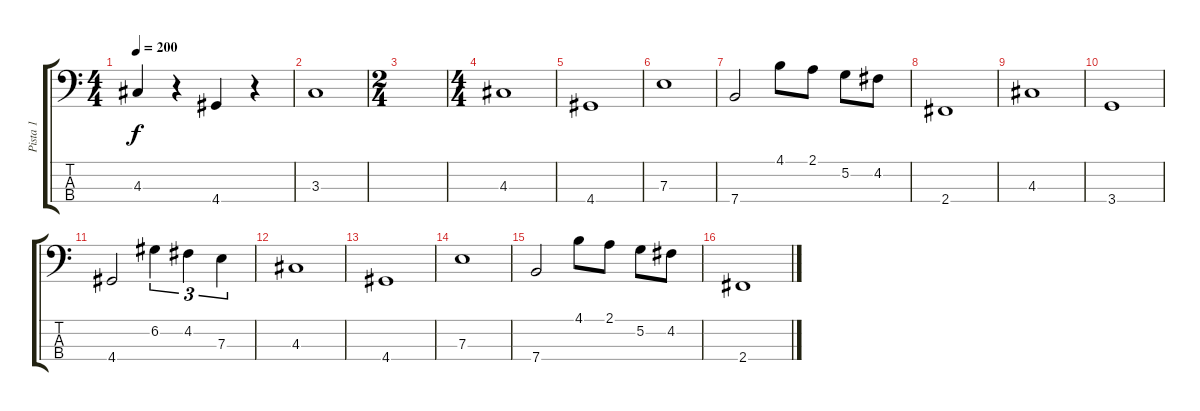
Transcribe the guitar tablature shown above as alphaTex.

\track ("Pista 1" "Pista 1") {instrument electricbassfinger}
\staff {score tabs}
\tuning (G2 D2 A1 E1) {hide}
\ts (4 4)
\tempo 200
\clef f4
\ks c
4.3.4{dy f} r.4 4.4.4 r.4 |
3.3.1 |
\ts (2 4)
|
\ts (4 4)
4.3.1 |
4.4.1 |
7.3.1 |
7.4.2 4.1.8 2.1.8 5.2.8 4.2.8 |
2.4.1 |
4.3.1 |
3.4.1 |
4.4.2 6.2.4{tu (3 2)} 4.2.4{tu (3 2)} 7.3.4{tu (3 2)} |
4.3.1 |
4.4.1 |
7.3.1 |
7.4.2 4.1.8 2.1.8 5.2.8 4.2.8 |
2.4.1
